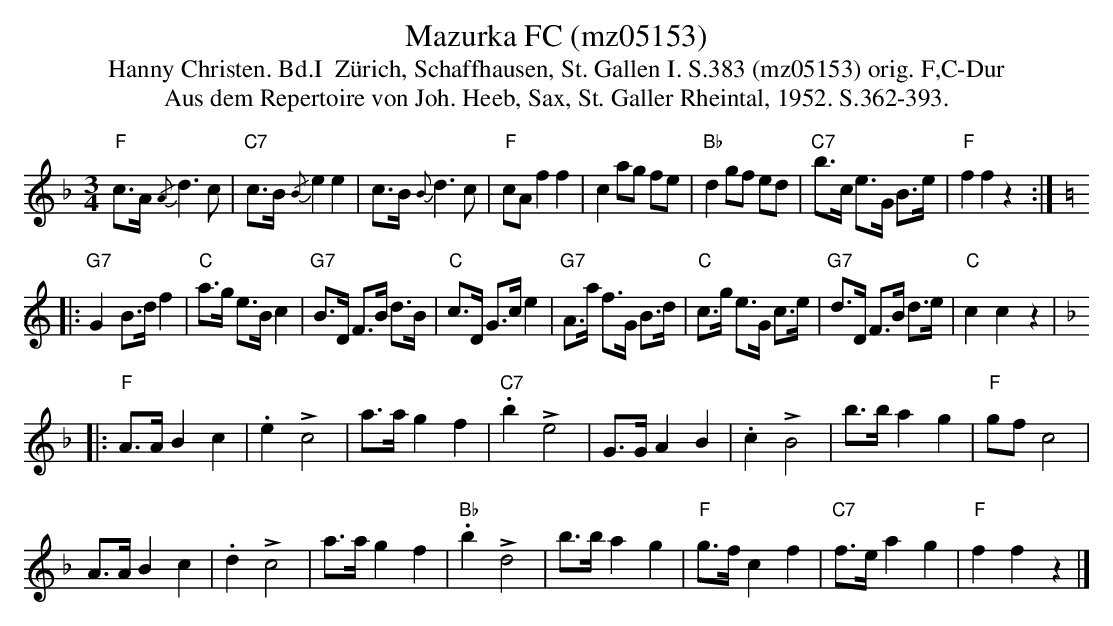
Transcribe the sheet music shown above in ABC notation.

X:1
T: Mazurka FC (mz05153)
T:Hanny Christen. Bd.I  Zürich, Schaffhausen, St. Gallen I. S.383 (mz05153) orig. F,C-Dur
T: Aus dem Repertoire von Joh. Heeb, Sax, St. Galler Rheintal, 1952. S.362-393.
M:3/4
L:1/8
K:F %%MIDI gchordon
"F"c>A {/A}d3c | "C7"c>B {/B}e2e2 | c>B {B}d3c | "F"cA f2f2 | c2 ag fe | "Bb"d2gf ed |  "C7"b>c e>G B>e | "F"f2f2z2 :: [K:C]
"G7"G2 B>d f2 | "C"a>g e>Bc2 | "G7"B>D F>B d>B | "C"c>D G>ce2 | "G7"A>a f>G B>d | "C"c>g e>G c>e | "G7"d>D F>B d>e | "C"c2c2z2 | [K:F]
|: "F"A>A B2c2 | .e2!>!c4 | a>a g2f2 | "C7".b2!>!e4 | G>G A2B2 | .c2 !>!B4 | b>ba2g2 | "F"gfc4 |
A>AB2c2 | .d2!>!c4 | a>ag2f2 | "Bb".b2!>!d4 | b>b a2g2 | "F"g>fc2f2 | "C7"f>e a2g2 | "F"f2f2z2 |]
